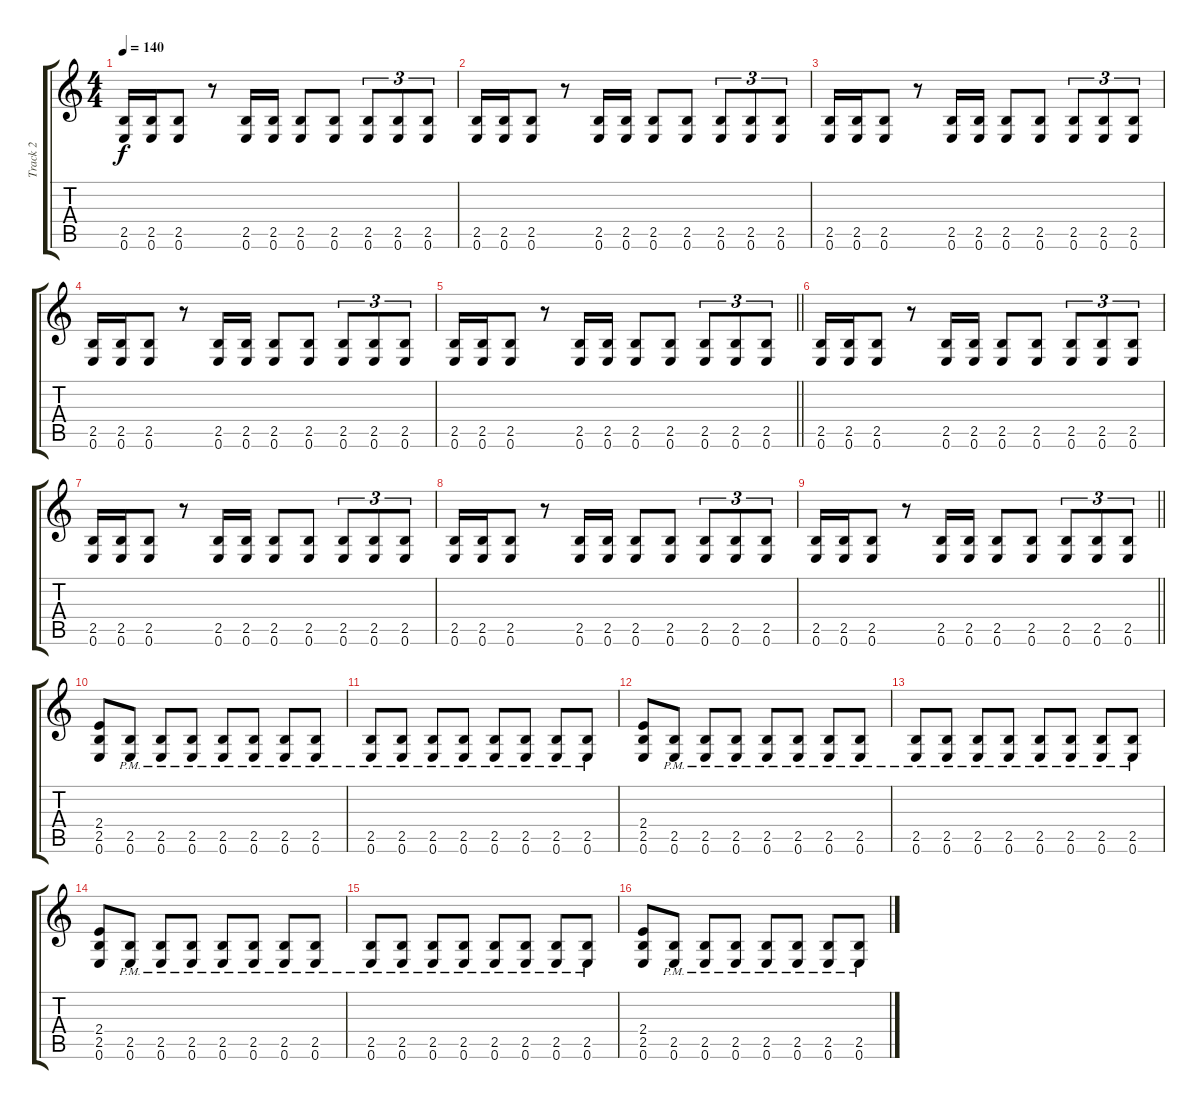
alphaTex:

\track ("Track 2" "Track 2") {instrument distortionguitar}
\staff {score tabs}
\tuning (E4 B3 G3 D3 A2 E2) {hide}
\ts (4 4)
\tempo 140
\clef g2
\ks c
(2.5 0.6).16{dy f} (2.5 0.6).16 (2.5 0.6).8 r.8 (2.5 0.6).16 (2.5 0.6).16 (2.5 0.6).8 (2.5 0.6).8 (2.5 0.6).8{tu (3 2)} (2.5 0.6).8{tu (3 2)} (2.5 0.6).8{tu (3 2)} |
(2.5 0.6).16 (2.5 0.6).16 (2.5 0.6).8 r.8 (2.5 0.6).16 (2.5 0.6).16 (2.5 0.6).8 (2.5 0.6).8 (2.5 0.6).8{tu (3 2)} (2.5 0.6).8{tu (3 2)} (2.5 0.6).8{tu (3 2)} |
(2.5 0.6).16 (2.5 0.6).16 (2.5 0.6).8 r.8 (2.5 0.6).16 (2.5 0.6).16 (2.5 0.6).8 (2.5 0.6).8 (2.5 0.6).8{tu (3 2)} (2.5 0.6).8{tu (3 2)} (2.5 0.6).8{tu (3 2)} |
(2.5 0.6).16 (2.5 0.6).16 (2.5 0.6).8 r.8 (2.5 0.6).16 (2.5 0.6).16 (2.5 0.6).8 (2.5 0.6).8 (2.5 0.6).8{tu (3 2)} (2.5 0.6).8{tu (3 2)} (2.5 0.6).8{tu (3 2)} |
\barLineRight lightlight
(2.5 0.6).16 (2.5 0.6).16 (2.5 0.6).8 r.8 (2.5 0.6).16 (2.5 0.6).16 (2.5 0.6).8 (2.5 0.6).8 (2.5 0.6).8{tu (3 2)} (2.5 0.6).8{tu (3 2)} (2.5 0.6).8{tu (3 2)} |
\section ("" "")
(2.5 0.6).16 (2.5 0.6).16 (2.5 0.6).8 r.8 (2.5 0.6).16 (2.5 0.6).16 (2.5 0.6).8 (2.5 0.6).8 (2.5 0.6).8{tu (3 2)} (2.5 0.6).8{tu (3 2)} (2.5 0.6).8{tu (3 2)} |
(2.5 0.6).16 (2.5 0.6).16 (2.5 0.6).8 r.8 (2.5 0.6).16 (2.5 0.6).16 (2.5 0.6).8 (2.5 0.6).8 (2.5 0.6).8{tu (3 2)} (2.5 0.6).8{tu (3 2)} (2.5 0.6).8{tu (3 2)} |
(2.5 0.6).16 (2.5 0.6).16 (2.5 0.6).8 r.8 (2.5 0.6).16 (2.5 0.6).16 (2.5 0.6).8 (2.5 0.6).8 (2.5 0.6).8{tu (3 2)} (2.5 0.6).8{tu (3 2)} (2.5 0.6).8{tu (3 2)} |
\barLineRight lightlight
(2.5 0.6).16 (2.5 0.6).16 (2.5 0.6).8 r.8 (2.5 0.6).16 (2.5 0.6).16 (2.5 0.6).8 (2.5 0.6).8 (2.5 0.6).8{tu (3 2)} (2.5 0.6).8{tu (3 2)} (2.5 0.6).8{tu (3 2)} |
\section ("" "")
(2.4 2.5 0.6).8 (2.5{pm} 0.6{pm}).8 (2.5{pm} 0.6{pm}).8 (2.5{pm} 0.6{pm}).8 (2.5{pm} 0.6{pm}).8 (2.5{pm} 0.6{pm}).8 (2.5{pm} 0.6{pm}).8 (2.5{pm} 0.6{pm}).8 |
(2.5{pm} 0.6{pm}).8 (2.5{pm} 0.6{pm}).8 (2.5{pm} 0.6{pm}).8 (2.5{pm} 0.6{pm}).8 (2.5{pm} 0.6{pm}).8 (2.5{pm} 0.6{pm}).8 (2.5{pm} 0.6{pm}).8 (2.5{pm} 0.6{pm}).8 |
(2.4 2.5 0.6).8 (2.5{pm} 0.6{pm}).8 (2.5{pm} 0.6{pm}).8 (2.5{pm} 0.6{pm}).8 (2.5{pm} 0.6{pm}).8 (2.5{pm} 0.6{pm}).8 (2.5{pm} 0.6{pm}).8 (2.5{pm} 0.6{pm}).8 |
(2.5{pm} 0.6{pm}).8 (2.5{pm} 0.6{pm}).8 (2.5{pm} 0.6{pm}).8 (2.5{pm} 0.6{pm}).8 (2.5{pm} 0.6{pm}).8 (2.5{pm} 0.6{pm}).8 (2.5{pm} 0.6{pm}).8 (2.5{pm} 0.6{pm}).8 |
(2.4 2.5 0.6).8 (2.5{pm} 0.6{pm}).8 (2.5{pm} 0.6{pm}).8 (2.5{pm} 0.6{pm}).8 (2.5{pm} 0.6{pm}).8 (2.5{pm} 0.6{pm}).8 (2.5{pm} 0.6{pm}).8 (2.5{pm} 0.6{pm}).8 |
(2.5{pm} 0.6{pm}).8 (2.5{pm} 0.6{pm}).8 (2.5{pm} 0.6{pm}).8 (2.5{pm} 0.6{pm}).8 (2.5{pm} 0.6{pm}).8 (2.5{pm} 0.6{pm}).8 (2.5{pm} 0.6{pm}).8 (2.5{pm} 0.6{pm}).8 |
(2.4 2.5 0.6).8 (2.5{pm} 0.6{pm}).8 (2.5{pm} 0.6{pm}).8 (2.5{pm} 0.6{pm}).8 (2.5{pm} 0.6{pm}).8 (2.5{pm} 0.6{pm}).8 (2.5{pm} 0.6{pm}).8 (2.5{pm} 0.6{pm}).8
